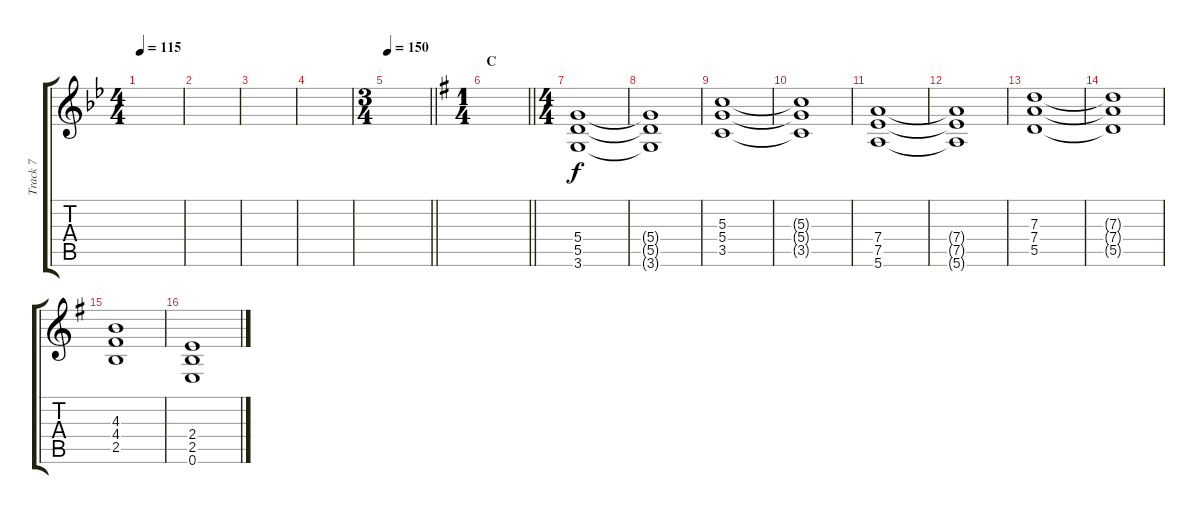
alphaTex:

\track ("Track 7" "Track 7") {instrument overdrivenguitar}
\staff {score tabs}
\tuning (E4 B3 G3 D3 A2 E2) {hide}
\ts (4 4)
\tempo 115
\clef g2
\ks bb
|
|
|
|
\ts (3 4)
\tempo 150
\barLineRight lightlight
|
\ts (1 4)
\section ("" "C")
\barLineRight lightlight
\ks g
|
\ts (4 4)
(5.4 5.5 3.6).1 |
(5.4{t} 5.5{t} 3.6{t}).1 |
(5.3 5.4 3.5).1 |
(5.3{t} 5.4{t} 3.5{t}).1 |
(7.4 7.5 5.6).1 |
(7.4{t} 7.5{t} 5.6{t}).1 |
(7.3 7.4 5.5).1 |
(7.3{t} 7.4{t} 5.5{t}).1 |
(4.3 4.4 2.5).1 |
(2.4 2.5 0.6).1
